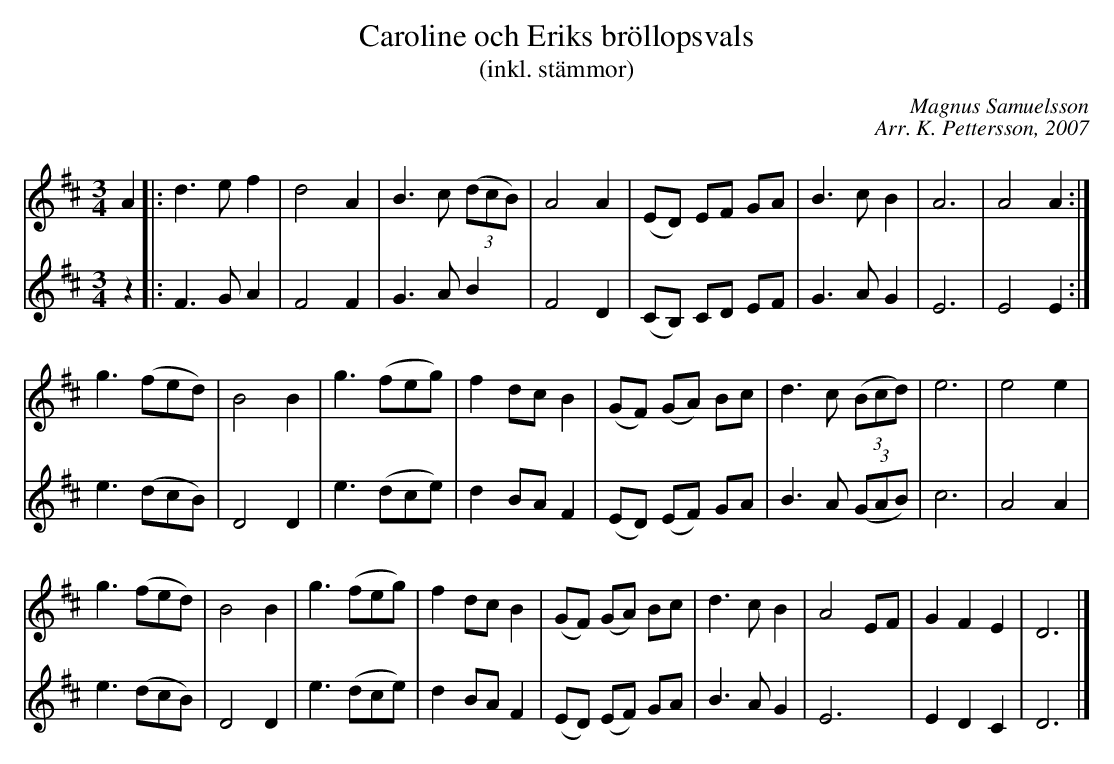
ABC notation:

X:1
T: Caroline och Eriks bröllopsvals
T: (inkl. stämmor)
C: Magnus Samuelsson
C: Arr. K. Pettersson, 2007
M: 3/4
L: 1/4
K: D
V:1
A |: d>ef | d2A | B>c ((3d/c/B/) | A2A | (E/D/) E/F/ G/A/ | B>cB | A3 | A2A :|
g>(fe/d/) | B2B | g>(fe/g/) | fd/c/B | (G/F/) (G/A/) B/c/ | d>c ((3B/c/d/) | e3 | e2e |
g>(fe/d/) | B2B | g>(fe/g/) | fd/c/B | (G/F/) (G/A/) B/c/ | d>cB | A2E/F/ | GFE | D3 |]
V:2
z |: F>GA | F2F | G>AB | F2D | (C/B,/) C/D/ E/F/ | G>AG | E3 | E2E :|
e>(dc/B/) | D2D | e>(dc/e/) | dB/A/F | (E/D/) (E/F/) G/A/ | B>A ((3G/A/B/) | c3 | A2A |
e>(dc/B/) | D2D | e>(dc/e/) | dB/A/F | (E/D/) (E/F/) G/A/ | B>AG | E3 | EDC | D3 |]
